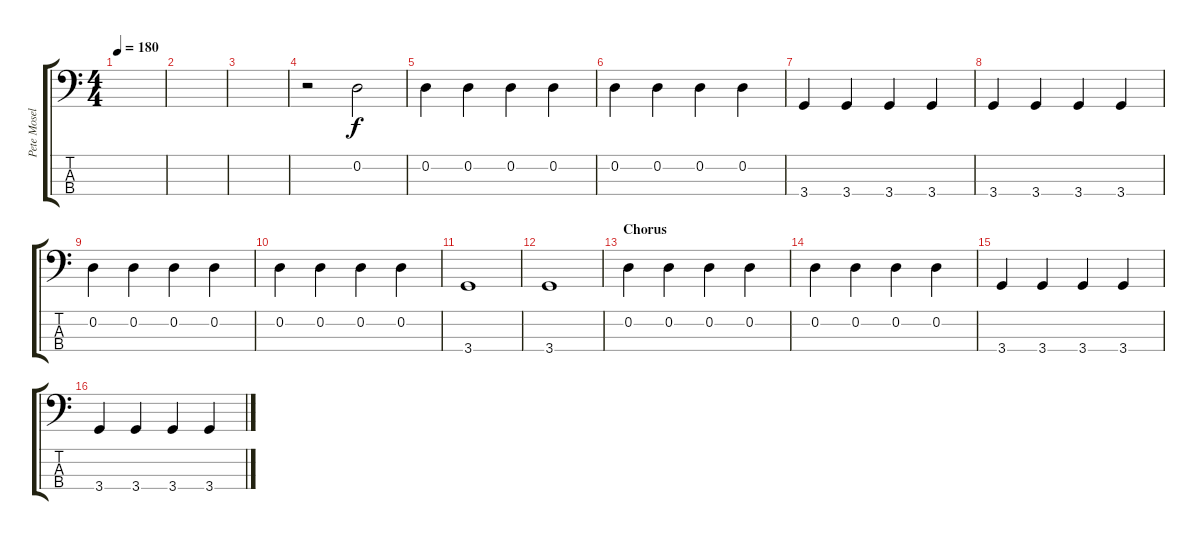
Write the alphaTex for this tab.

\track ("Pete Mosely (Bass)" "Pete Mosel") {instrument electricbasspick}
\staff {score tabs}
\tuning (G2 D2 A1 E1) {hide}
\ts (4 4)
\tempo 180
\clef f4
\ks c
|
|
|
r.2{volume 16} 0.2.2 |
0.2.4 0.2.4 0.2.4 0.2.4 |
0.2.4 0.2.4 0.2.4 0.2.4 |
3.4.4 3.4.4 3.4.4 3.4.4 |
3.4.4 3.4.4 3.4.4 3.4.4 |
0.2.4 0.2.4 0.2.4 0.2.4 |
0.2.4 0.2.4 0.2.4 0.2.4 |
3.4.1 |
3.4.1 |
\section ("" "Chorus")
0.2.4 0.2.4 0.2.4 0.2.4 |
0.2.4 0.2.4 0.2.4 0.2.4 |
3.4.4 3.4.4 3.4.4 3.4.4 |
3.4.4 3.4.4 3.4.4 3.4.4
